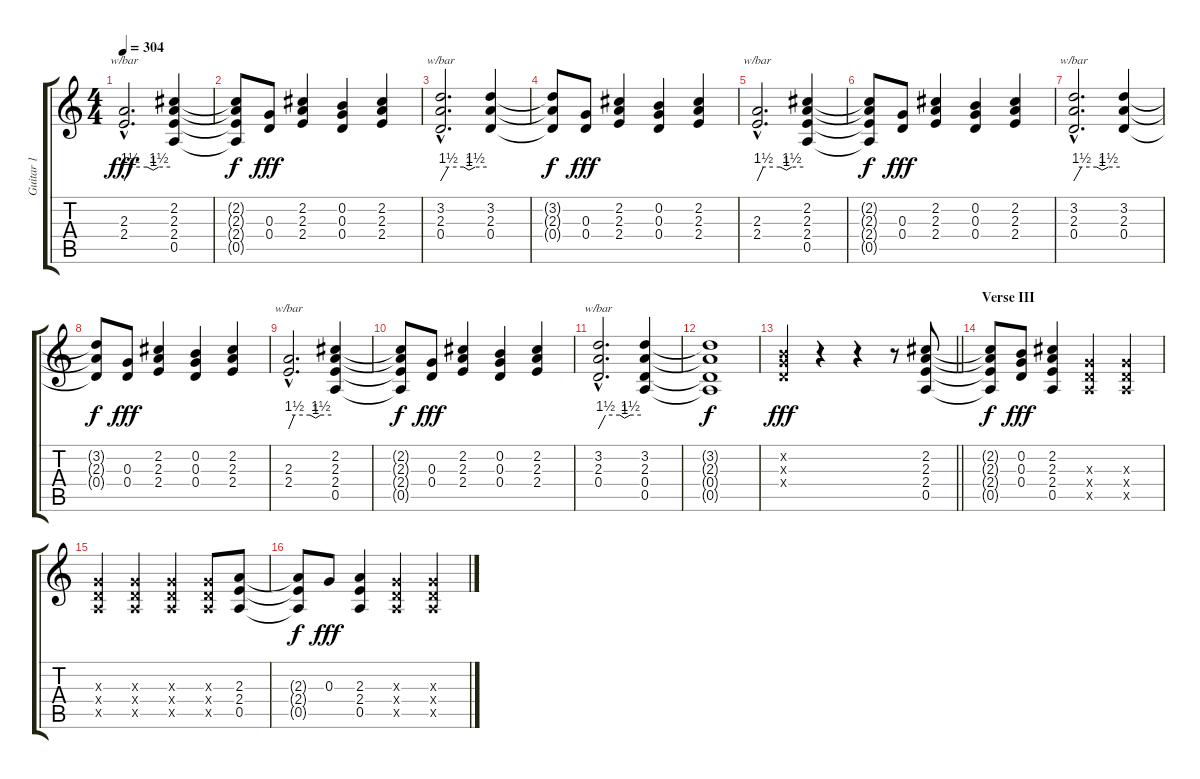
\track ("Guitar 1" "Guitar 1") {instrument distortionguitar}
\staff {score tabs}
\tuning (E4 B3 G3 D3 A2 E2) {hide}
\ts (4 4)
\tempo 304
\clef g2
\ks c
(2.3{hac} 2.4{hac}).2{d tbe (custom default 0 0 8 6 30 6 38 4 45 6 60 6) dy fff} (2.2 2.3 2.4 0.5).4 |
(2.2{t} 2.3{t} 2.4{t} 0.5{t}).8{dy f} (0.3 0.4).8{dy fff} (2.2 2.3 2.4).4 (0.2 0.3 0.4).4 (2.2 2.3 2.4).4 |
(3.2{hac} 2.3{hac} 0.4{hac}).2{d tbe (custom default 0 0 10 6 30 6 37 4 45 6 60 6)} (3.2 2.3 0.4).4 |
(3.2{t} 2.3{t} 0.4{t}).8{dy f} (0.3 0.4).8{dy fff} (2.2 2.3 2.4).4 (0.2 0.3 0.4).4 (2.2 2.3 2.4).4 |
(2.3{hac} 2.4{hac}).2{d tbe (custom default 0 0 8 6 30 6 38 4 45 6 60 6)} (2.2 2.3 2.4 0.5).4 |
(2.2{t} 2.3{t} 2.4{t} 0.5{t}).8{dy f} (0.3 0.4).8{dy fff} (2.2 2.3 2.4).4 (0.2 0.3 0.4).4 (2.2 2.3 2.4).4 |
(3.2{hac} 2.3{hac} 0.4{hac}).2{d tbe (custom default 0 0 10 6 30 6 37 4 45 6 60 6)} (3.2 2.3 0.4).4 |
(3.2{t} 2.3{t} 0.4{t}).8{dy f} (0.3 0.4).8{dy fff} (2.2 2.3 2.4).4 (0.2 0.3 0.4).4 (2.2 2.3 2.4).4 |
(2.3{hac} 2.4{hac}).2{d tbe (custom default 0 0 8 6 30 6 38 4 45 6 60 6)} (2.2 2.3 2.4 0.5).4 |
(2.2{t} 2.3{t} 2.4{t} 0.5{t}).8{dy f} (0.3 0.4).8{dy fff} (2.2 2.3 2.4).4 (0.2 0.3 0.4).4 (2.2 2.3 2.4).4 |
(3.2{hac} 2.3{hac} 0.4{hac}).2{d tbe (custom default 0 0 10 6 30 6 37 4 45 6 60 6)} (3.2 2.3 0.4 0.5).4 |
(3.2{t} 2.3{t} 0.4{t} 0.5{t}).1{dy f} |
\barLineRight lightlight
(0.2{x} 0.3{x} 0.4{x}).4{dy fff instrument overdrivenguitar} r.4 r.4 r.8 (2.2 2.3 2.4 0.5).8{instrument distortionguitar} |
\section ("" "Verse III")
(2.2{t} 2.3{t} 2.4{t} 0.5{t}).8{dy f} (0.2 0.3 0.4).8{dy fff} (2.2 2.3 2.4 0.5).4 (0.3{x} 0.4{x} 0.5{x}).4{instrument overdrivenguitar} (0.3{x} 0.4{x} 0.5{x}).4 |
(0.3{x} 0.4{x} 0.5{x}).4 (0.3{x} 0.4{x} 0.5{x}).4 (0.3{x} 0.4{x} 0.5{x}).4 (0.3{x} 0.4{x} 0.5{x}).8 (2.3 2.4 0.5).8{instrument distortionguitar} |
(2.3{t} 2.4{t} 0.5{t}).8{dy f} 0.3.8{dy fff} (2.3 2.4 0.5).4 (0.3{x} 0.4{x} 0.5{x}).4{instrument overdrivenguitar} (0.3{x} 0.4{x} 0.5{x}).4
